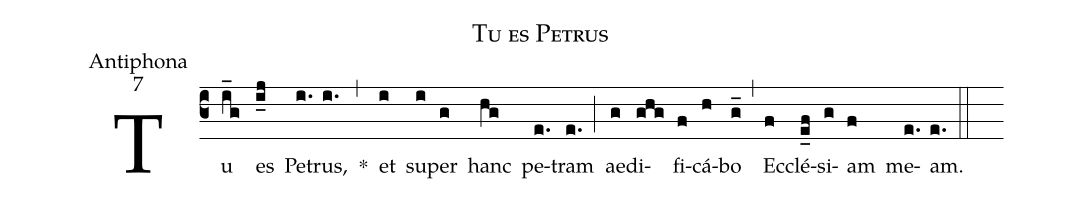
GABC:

name:Tu es Petrus;
office-part:Antiphona;
mode:7;
%%
(c3) Tu(i_g) es(i_j) Pe(i.)trus,(i.) *(,) et(i) su(i)per(g) hanc(hg) pe(e.)tram(e.) (;) ae(g)di(ghg)fi(f)cá(h)bo(g_) (,) Ec(f)clé(e_f)si(g)am(f) me(e.)am.(e.) (::)
